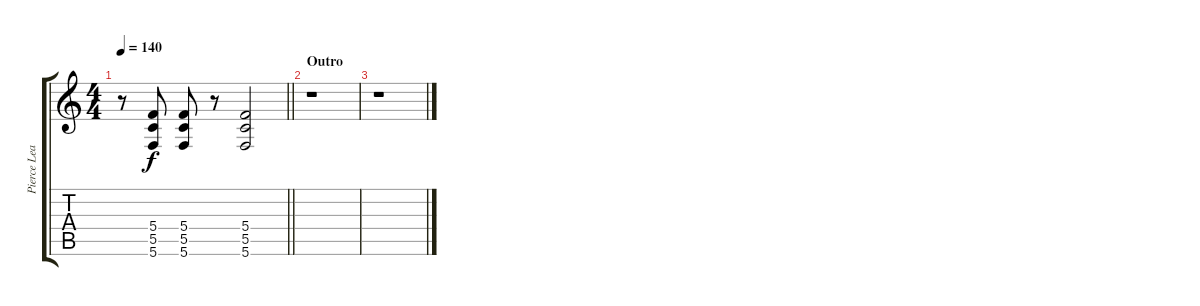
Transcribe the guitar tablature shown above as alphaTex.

\track ("Pierce Lead" "Pierce Lea") {instrument distortionguitar}
\staff {score tabs}
\tuning (D4 A3 F3 C3 G2 C2) {hide}
\ts (4 4)
\tempo 140
\clef g2
\barLineRight lightlight
\ks c
r.8{dy f} (5.4 5.5 5.6).8 (5.4 5.5 5.6).8 r.8 (5.4 5.5 5.6).2 |
\section ("" "Outro")
r.1 |
r.1
